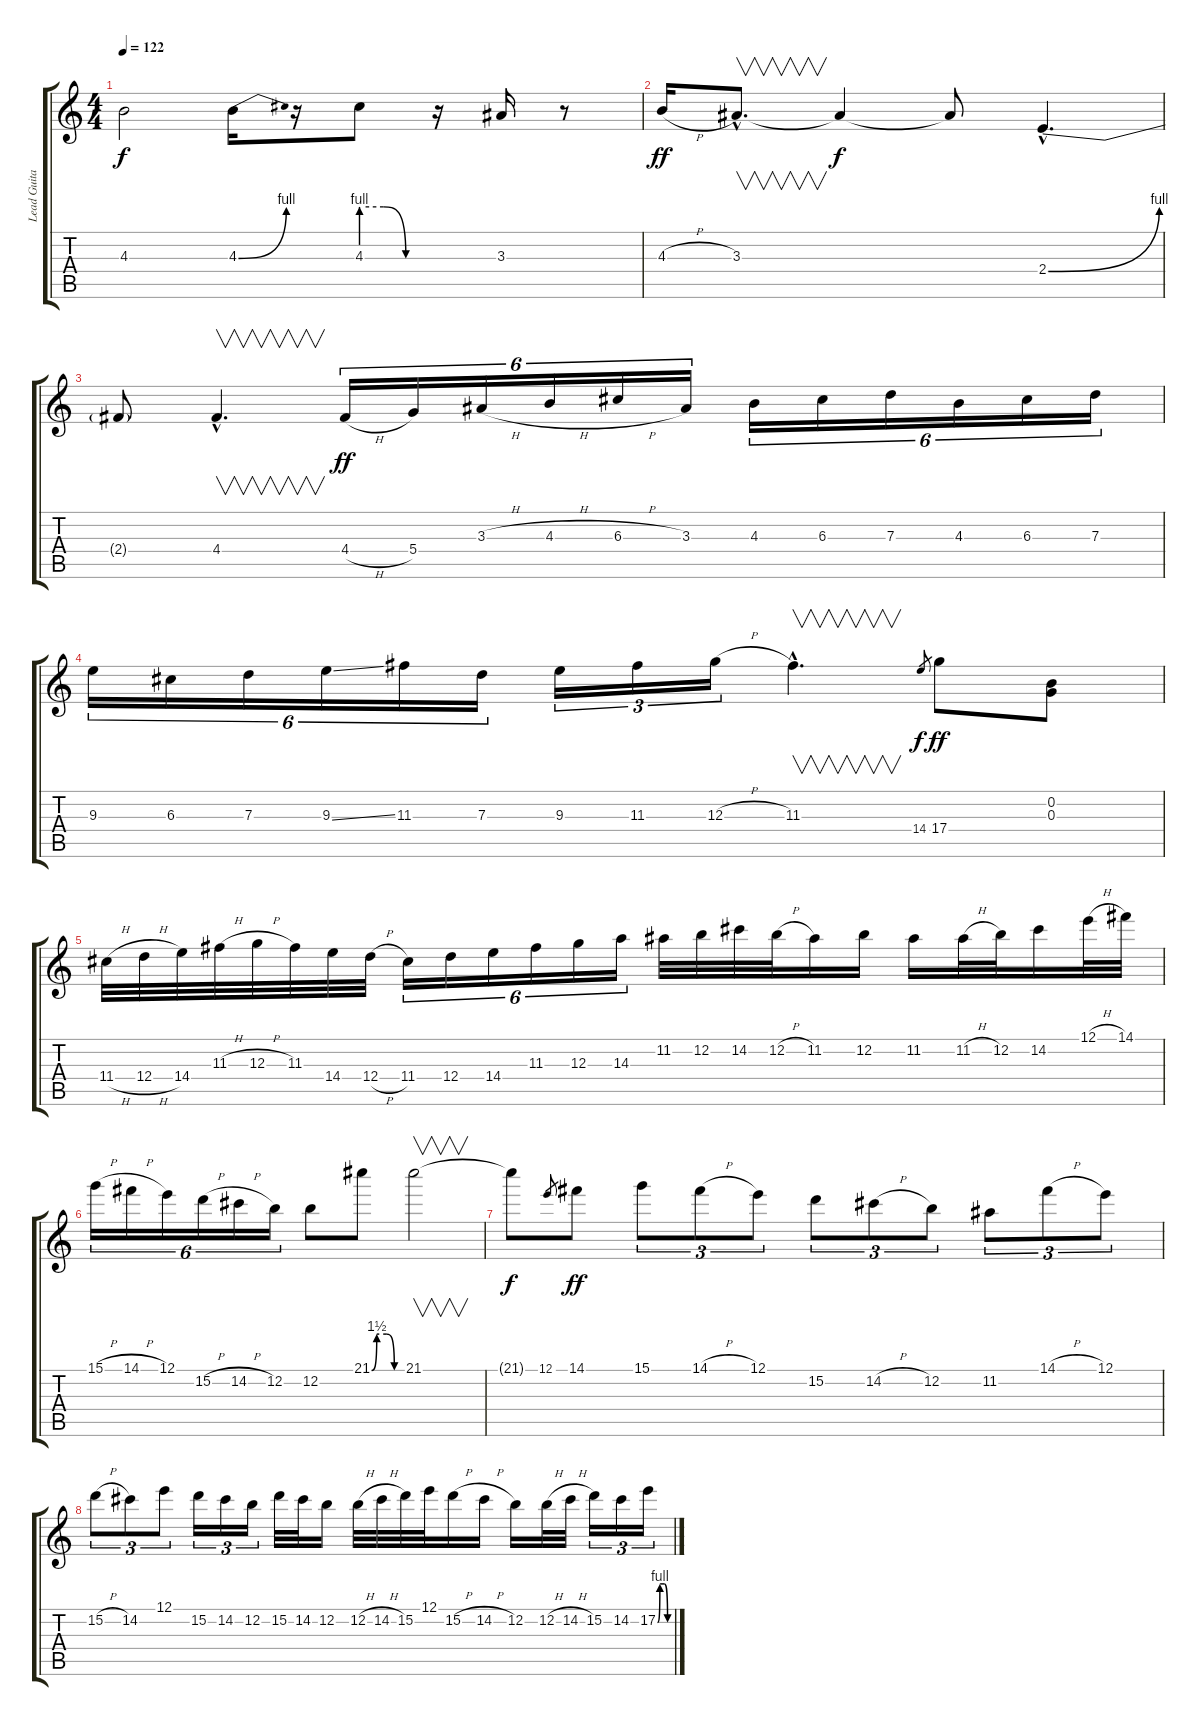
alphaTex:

\track ("Lead Guitar" "Lead Guita") {instrument overdrivenguitar}
\staff {score tabs}
\tuning (E4 B3 G3 D3 A2 E2) {hide}
\ts (4 4)
\tempo 122
\clef g2
\ks c
4.3{t}.2{dy f} 4.3{be (bend 0 0 60 4)}.16 r.16 4.3{be (custom 0 4 20 4 40 0 60 0)}.8 r.16 3.3.16 r.8 |
4.3{h}.16{dy ff} 3.3{hac}.8{v d} 3.3{t}.4{dy f} 3.3{t}.8 2.4{be (bend 0 0 60 4) hac}.4{d} |
2.4{t}.8 4.4{hac}.4{v d} 4.4{h}.16{tu (6 4) dy ff} 5.4.16{tu (6 4)} 3.3{h}.16{tu (6 4)} 4.3{h}.16{tu (6 4)} 6.3{h}.16{tu (6 4)} 3.3.16{tu (6 4)} 4.3.16{tu (6 4)} 6.3.16{tu (6 4)} 7.3.16{tu (6 4)} 4.3.16{tu (6 4)} 6.3.16{tu (6 4)} 7.3.16{tu (6 4)} |
9.3.16{tu (6 4)} 6.3.16{tu (6 4)} 7.3.16{tu (6 4)} 9.3{ss}.16{tu (6 4)} 11.3.16{tu (6 4)} 7.3.16{tu (6 4)} 9.3.16{tu (3 2)} 11.3.16{tu (3 2)} 12.3{h}.16{tu (3 2)} 11.3{hac}.4{v d} 14.4.8{gr dy f} 17.4.8{dy ff} (0.2 0.3).8 |
11.4{h}.32 12.4{h}.32 14.4.32 11.3{h}.32 12.3{h}.32 11.3.32 14.4.32 12.4{h}.32 11.4.16{tu (6 4)} 12.4.16{tu (6 4)} 14.4.16{tu (6 4)} 11.3.16{tu (6 4)} 12.3.16{tu (6 4)} 14.3.16{tu (6 4)} 11.2.32 12.2.32 14.2.32 12.2{h}.32 11.2.16 12.2.16 11.2.16 11.2{h}.32 12.2.32 14.2.16 12.1{h}.32 14.1.32 |
15.1{h}.16{tu (6 4)} 14.1{h}.16{tu (6 4)} 12.1.16{tu (6 4)} 15.2{h}.16{tu (6 4)} 14.2{h}.16{tu (6 4)} 12.2.16{tu (6 4)} 12.2.8 21.1{be (custom 0 0 10 6 15 6 30 6 45 0 60 0)}.8 21.1.2{v} |
21.1{t}.8{dy f} 12.1.8{gr} 14.1.8{dy ff} 15.1.8{tu (3 2)} 14.1{h}.8{tu (3 2)} 12.1.8{tu (3 2)} 15.2.8{tu (3 2)} 14.2{h}.8{tu (3 2)} 12.2.8{tu (3 2)} 11.2.8{tu (3 2)} 14.1{h}.8{tu (3 2)} 12.1.8{tu (3 2)} |
15.2{h}.8{tu (3 2)} 14.2.8{tu (3 2)} 12.1.8{tu (3 2)} 15.2.16{tu (3 2)} 14.2.16{tu (3 2)} 12.2.16{tu (3 2)} 15.2.32 14.2.32 12.2.16 12.2{h}.32 14.2{h}.32 15.2.32 12.1.32 15.2{h}.16 14.2{h}.16 12.2.16 12.2{h}.32 14.2{h}.32 15.2.16{tu (3 2)} 14.2.16{tu (3 2)} 17.2{be (custom 0 0 10 4 15 4 30 4 45 0 60 0)}.16{tu (3 2)}
